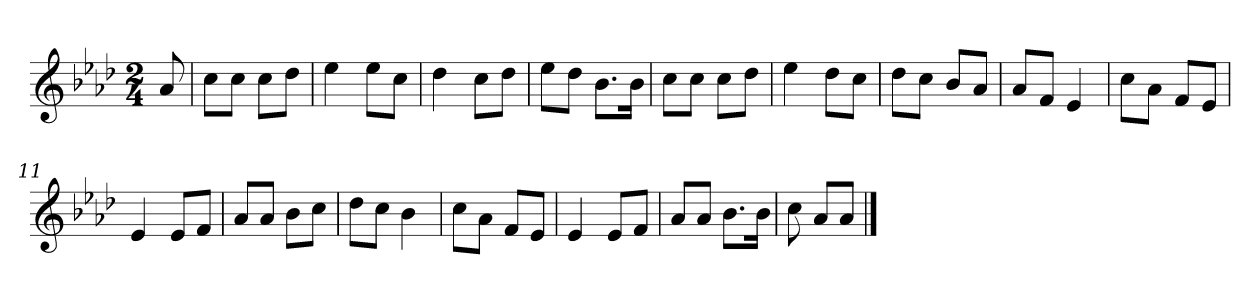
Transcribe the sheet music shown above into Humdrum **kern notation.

**kern
*part1
*staff1
*clefG2
*k[b-e-a-d-]
*A-:
*M2/4
=
8a-
=1
8cc\L
8cc\J
8cc\L
8dd-\J
=2
4ee-
8ee-\L
8cc\J
=3
4dd-
8cc\L
8dd-\J
=4
8ee-\L
8dd-\J
8.b-\L
16b-\Jk
=6
8cc\L
8cc\J
8cc\L
8dd-\J
=7
4ee-
8dd-\L
8cc\J
=8
8dd-\L
8cc\J
8b-/L
8a-/J
=9
8a-/L
8f/J
4e-
=10
8cc\L
8a-\J
8f/L
8e-/J
=11
4e-
8e-/L
8f/J
=12
8a-/L
8a-/J
8b-\L
8cc\J
=13
8dd-\L
8cc\J
4b-
=14
8cc\L
8a-\J
8f/L
8e-/J
=15
4e-
8e-/L
8f/J
=16
8a-/L
8a-/J
8.b-\L
16b-\Jk
=17
8cc
8a-/L
8a-/J
==
*-
